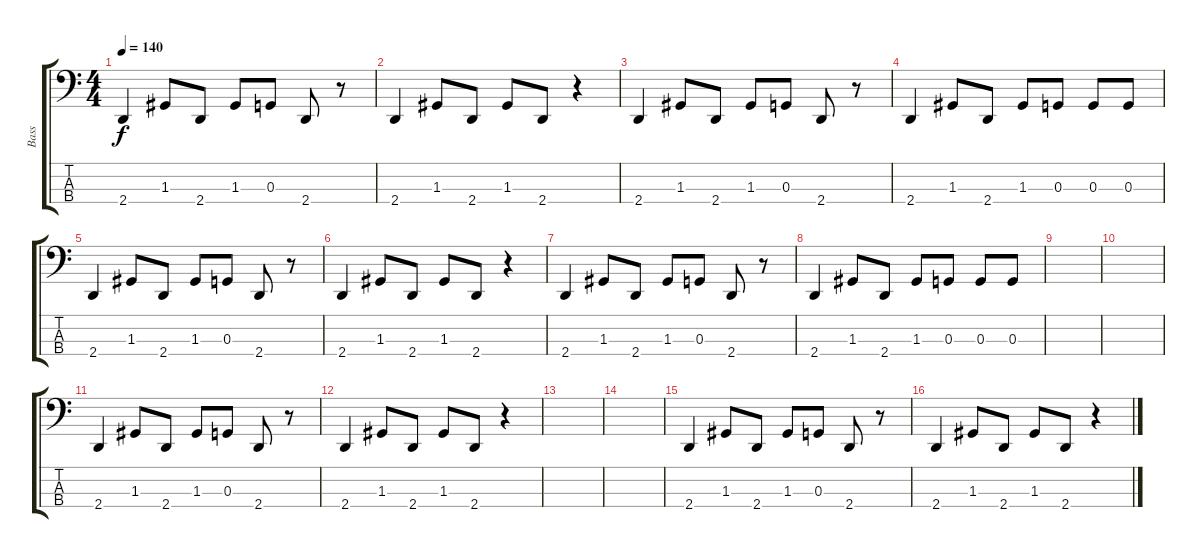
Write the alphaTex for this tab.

\track ("Bass" "Bass") {instrument electricbassfinger}
\staff {score tabs}
\tuning (F2 C2 G1 C1) {hide}
\ts (4 4)
\tempo 140
\clef f4
\ks c
2.4.4{dy f instrument electricbassfinger} 1.3.8 2.4.8 1.3.8 0.3.8 2.4.8 r.8 |
2.4.4 1.3.8 2.4.8 1.3.8 2.4.8 r.4 |
2.4.4 1.3.8 2.4.8 1.3.8 0.3.8 2.4.8 r.8 |
2.4.4 1.3.8 2.4.8 1.3.8 0.3.8 0.3.8 0.3.8 |
2.4.4 1.3.8 2.4.8 1.3.8 0.3.8 2.4.8 r.8 |
2.4.4 1.3.8 2.4.8 1.3.8 2.4.8 r.4 |
2.4.4 1.3.8 2.4.8 1.3.8 0.3.8 2.4.8 r.8 |
2.4.4 1.3.8 2.4.8 1.3.8 0.3.8 0.3.8 0.3.8 |
|
|
2.4.4 1.3.8 2.4.8 1.3.8 0.3.8 2.4.8 r.8 |
2.4.4 1.3.8 2.4.8 1.3.8 2.4.8 r.4 |
|
|
2.4.4 1.3.8 2.4.8 1.3.8 0.3.8 2.4.8 r.8 |
2.4.4 1.3.8 2.4.8 1.3.8 2.4.8 r.4
